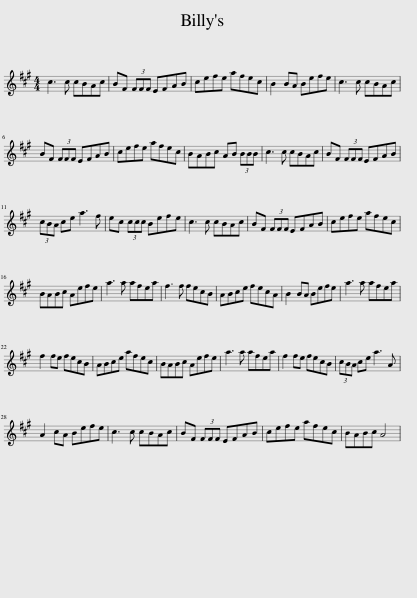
X:1
L:1/8
M:4/4
I:linebreak $
K:A
V:1 treble
V:1
 c3 c cBAc | BF (3FFF EFAB | cefe afec | B2 BA Befe | c3 c cBAc |$ %5
 BF (3FFF EFAB | cefe afec | BABc AB (3BBB | c3 c cBAc | BF (3FFF EFAB |$ %10
 (3cBA ce a3 f | ec (3ccc Befe | c3 c cBAc | BF (3FFF EFAB | cefe afec |$ %15
 BABc Aefe | a3 a afea | f3 f fecB | ABce fecA | B2 BA Befe | %20
 a3 a afea |$ f2 fe fecB | ABce afec | BABc Aefe | a3 a afea | %25
 f2 fe fecB | (3cBA ce a3 A |$ A2 cA Befe | c3 c cBAc | BF (3FFF EFAB | %30
 cefe afec | BABc A4 | %32
